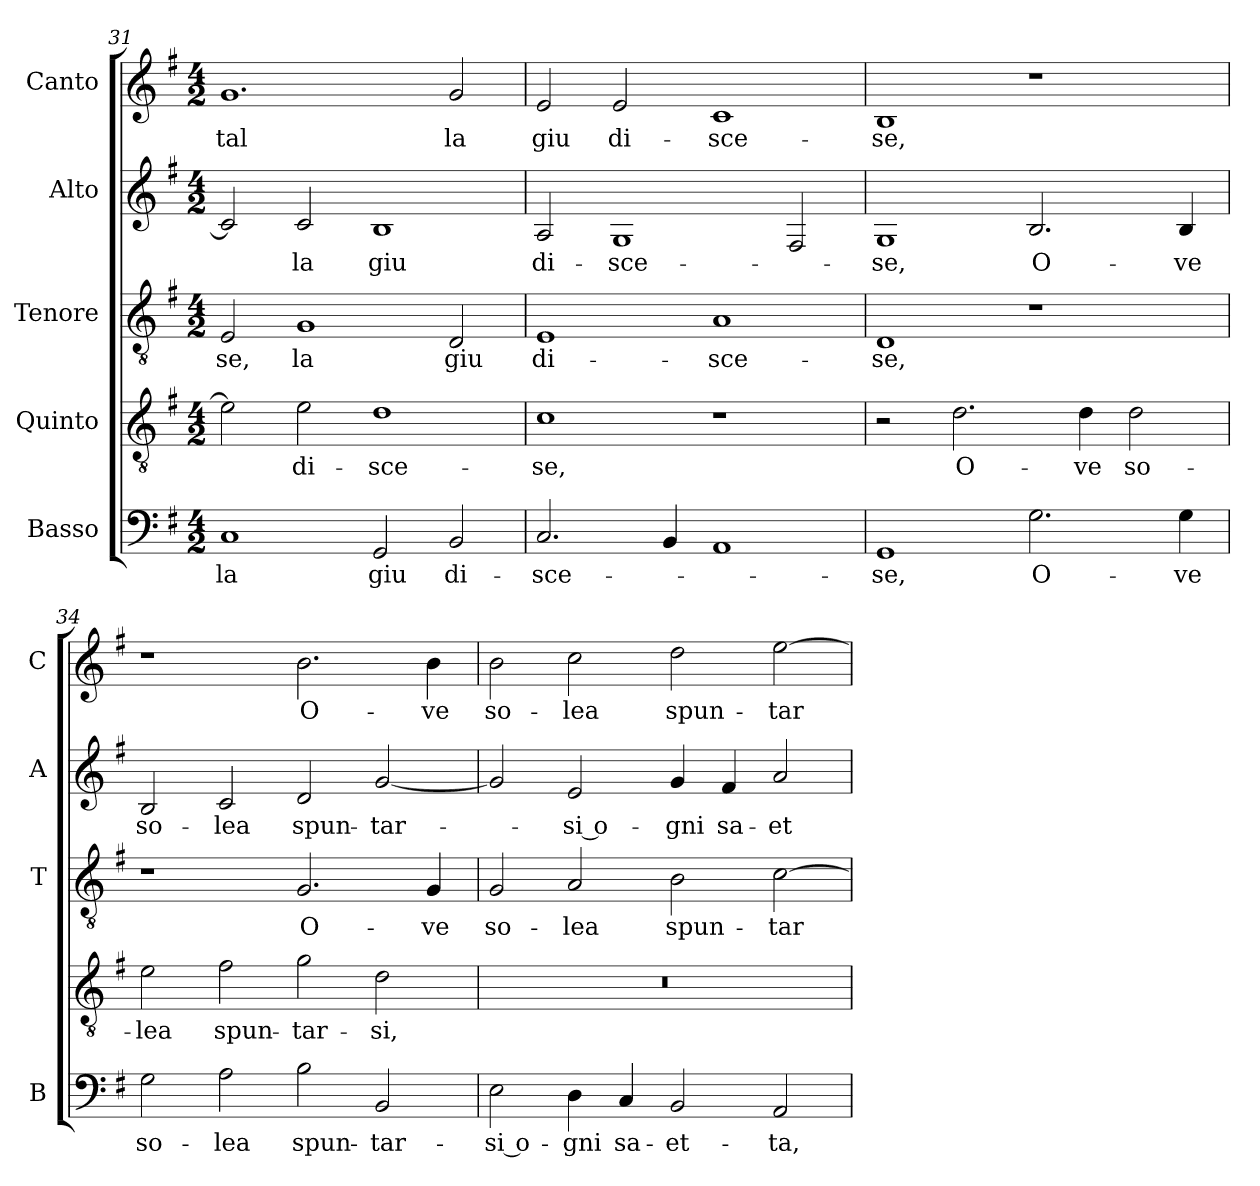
**kern	**text	**kern	**text	**kern	**text	**kern	**text	**kern	**text
*part5	*part5	*part4	*part4	*part3	*part3	*part2	*part2	*part1	*part1
*staff5	*staff5	*staff4	*staff4	*staff3	*staff3	*staff2	*staff2	*staff1	*staff1
*I"Basso	*	*I"Quinto	*	*I"Tenore	*	*I"Alto	*	*I"Canto	*
*I'B	*	*	*	*I'T	*	*I'A	*	*I'C	*
!!LO:PB:g=z
*clefF4	*	*clefGv2	*	*clefGv2	*	*clefG2	*	*clefG2	*
*k[f#]	*	*k[f#]	*	*k[f#]	*	*k[f#]	*	*k[f#]	*
*G:	*	*G:	*	*G:	*	*G:	*	*G:	*
*M4/2	*	*M4/2	*	*M4/2	*	*M4/2	*	*M4/2	*
=31	=31	=31	=31	=31	=31	=31	=31	=31	=31
!	!LO:LY:b	!	!	!	!	!	!	!	!
!	!	!	!	!	!LO:LY:b	!	!	!	!
!	!	!	!	!	!	!	!	!	!LO:LY:b
1C	la	2e\]	.	2E/	-se,	2c/]	.	1.g	-tal
!	!	!	!LO:LY:b	!	!	!	!	!	!
!	!	!	!	!	!LO:LY:b	!	!	!	!
!	!	!	!	!	!	!	!LO:LY:b	!	!
.	.	2e\	di-	1G	la	2c/	la	.	.
!	!LO:LY:b	!	!	!	!	!	!	!	!
!	!	!	!LO:LY:b	!	!	!	!	!	!
!	!	!	!	!	!	!	!LO:LY:b	!	!
2GG/	giu	1d	-sce-	.	.	1B	giu	.	.
!	!LO:LY:b	!	!	!	!	!	!	!	!
!	!	!	!	!	!LO:LY:b	!	!	!	!
!	!	!	!	!	!	!	!	!	!LO:LY:b
2BB/	di-	.	.	2D/	giu	.	.	2g/	la
=32	=32	=32	=32	=32	=32	=32	=32	=32	=32
!	!LO:LY:b	!	!	!	!	!	!	!	!
!	!	!	!LO:LY:b	!	!	!	!	!	!
!	!	!	!	!	!LO:LY:b	!	!	!	!
!	!	!	!	!	!	!	!LO:LY:b	!	!
!	!	!	!	!	!	!	!	!	!LO:LY:b
2.C/	-sce-	1c	-se,	1E	di-	2A/	di-	2e/	giu
!	!	!	!	!	!	!	!LO:LY:b	!	!
!	!	!	!	!	!	!	!	!	!LO:LY:b
.	.	.	.	.	.	1G	-sce-	2e/	di-
4BB/	.	.	.	.	.	.	.	.	.
!	!	!	!	!	!LO:LY:b	!	!	!	!
!	!	!	!	!	!	!	!	!	!LO:LY:b
1AA	.	1r	.	1A	-sce-	.	.	1c	-sce-
.	.	.	.	.	.	2F#/	.	.	.
=33	=33	=33	=33	=33	=33	=33	=33	=33	=33
!	!LO:LY:b	!	!	!	!	!	!	!	!
!	!	!	!	!	!LO:LY:b	!	!	!	!
!	!	!	!	!	!	!	!LO:LY:b	!	!
!	!	!	!	!	!	!	!	!	!LO:LY:b
1GG	-se,	2r	.	1D	-se,	1G	-se,	1B	-se,
!	!	!	!LO:LY:b	!	!	!	!	!	!
.	.	2.d\	O-	.	.	.	.	.	.
!	!LO:LY:b	!	!	!	!	!	!	!	!
!	!	!	!	!	!	!	!LO:LY:b	!	!
2.G\	O-	.	.	1r	.	2.B/	O-	1r	.
!	!	!	!LO:LY:b	!	!	!	!	!	!
.	.	4d\	-ve	.	.	.	.	.	.
!	!	!	!LO:LY:b	!	!	!	!	!	!
.	.	2d\	so-	.	.	.	.	.	.
!	!LO:LY:b	!	!	!	!	!	!	!	!
!	!	!	!	!	!	!	!LO:LY:b	!	!
4G\	-ve	.	.	.	.	4B/	-ve	.	.
=34	=34	=34	=34	=34	=34	=34	=34	=34	=34
!	!LO:LY:b	!	!	!	!	!	!	!	!
!	!	!	!LO:LY:b	!	!	!	!	!	!
!	!	!	!	!	!	!	!LO:LY:b	!	!
2G\	so-	2e\	-lea	1r	.	2B/	so-	1r	.
!	!LO:LY:b	!	!	!	!	!	!	!	!
!	!	!	!LO:LY:b	!	!	!	!	!	!
!	!	!	!	!	!	!	!LO:LY:b	!	!
2A\	-lea	2f#\	spun-	.	.	2c/	-lea	.	.
!	!LO:LY:b	!	!	!	!	!	!	!	!
!	!	!	!LO:LY:b	!	!	!	!	!	!
!	!	!	!	!	!LO:LY:b	!	!	!	!
!	!	!	!	!	!	!	!LO:LY:b	!	!
!	!	!	!	!	!	!	!	!	!LO:LY:b
2B\	spun-	2g\	-tar-	2.G/	O-	2d/	spun-	2.b\	O-
!	!LO:LY:b	!	!	!	!	!	!	!	!
!	!	!	!LO:LY:b	!	!	!	!	!	!
!	!	!	!	!	!	!	!LO:LY:b	!	!
2BB/	-tar-	2d\	-si,	.	.	[2g/	-tar-	.	.
!	!	!	!	!	!LO:LY:b	!	!	!	!
!	!	!	!	!	!	!	!	!	!LO:LY:b
.	.	.	.	4G/	-ve	.	.	4b\	-ve
!!LO:LB:g=z
=35	=35	=35	=35	=35	=35	=35	=35	=35	=35
!	!LO:LY:b	!	!	!	!	!	!	!	!
!	!	!	!	!	!LO:LY:b	!	!	!	!
!	!	!	!	!	!	!	!	!	!LO:LY:b
2E\	-si o-	0r	.	2G/	so-	2g/]	.	2b\	so-
!	!LO:LY:b	!	!	!	!	!	!	!	!
!	!	!	!	!	!LO:LY:b	!	!	!	!
!	!	!	!	!	!	!	!LO:LY:b	!	!
!	!	!	!	!	!	!	!	!	!LO:LY:b
4D\	-gni	.	.	2A/	-lea	2e/	-si o-	2cc\	-lea
!	!LO:LY:b	!	!	!	!	!	!	!	!
4C/	sa-	.	.	.	.	.	.	.	.
!	!LO:LY:b	!	!	!	!	!	!	!	!
!	!	!	!	!	!LO:LY:b	!	!	!	!
!	!	!	!	!	!	!	!LO:LY:b	!	!
!	!	!	!	!	!	!	!	!	!LO:LY:b
2BB/	-et-	.	.	2B\	spun-	4g/	-gni	2dd\	spun-
!	!	!	!	!	!	!	!LO:LY:b	!	!
.	.	.	.	.	.	4f#/	sa-	.	.
!	!LO:LY:b	!	!	!	!	!	!	!	!
!	!	!	!	!	!LO:LY:b	!	!	!	!
!	!	!	!	!	!	!	!LO:LY:b	!	!
!	!	!	!	!	!	!	!	!	!LO:LY:b
2AA/	-ta,	.	.	[2c\	-tar-	2a/	-et-	[2ee\	-tar-
=	=	=	=	=	=	=	=	=	=
*-	*-	*-	*-	*-	*-	*-	*-	*-	*-
